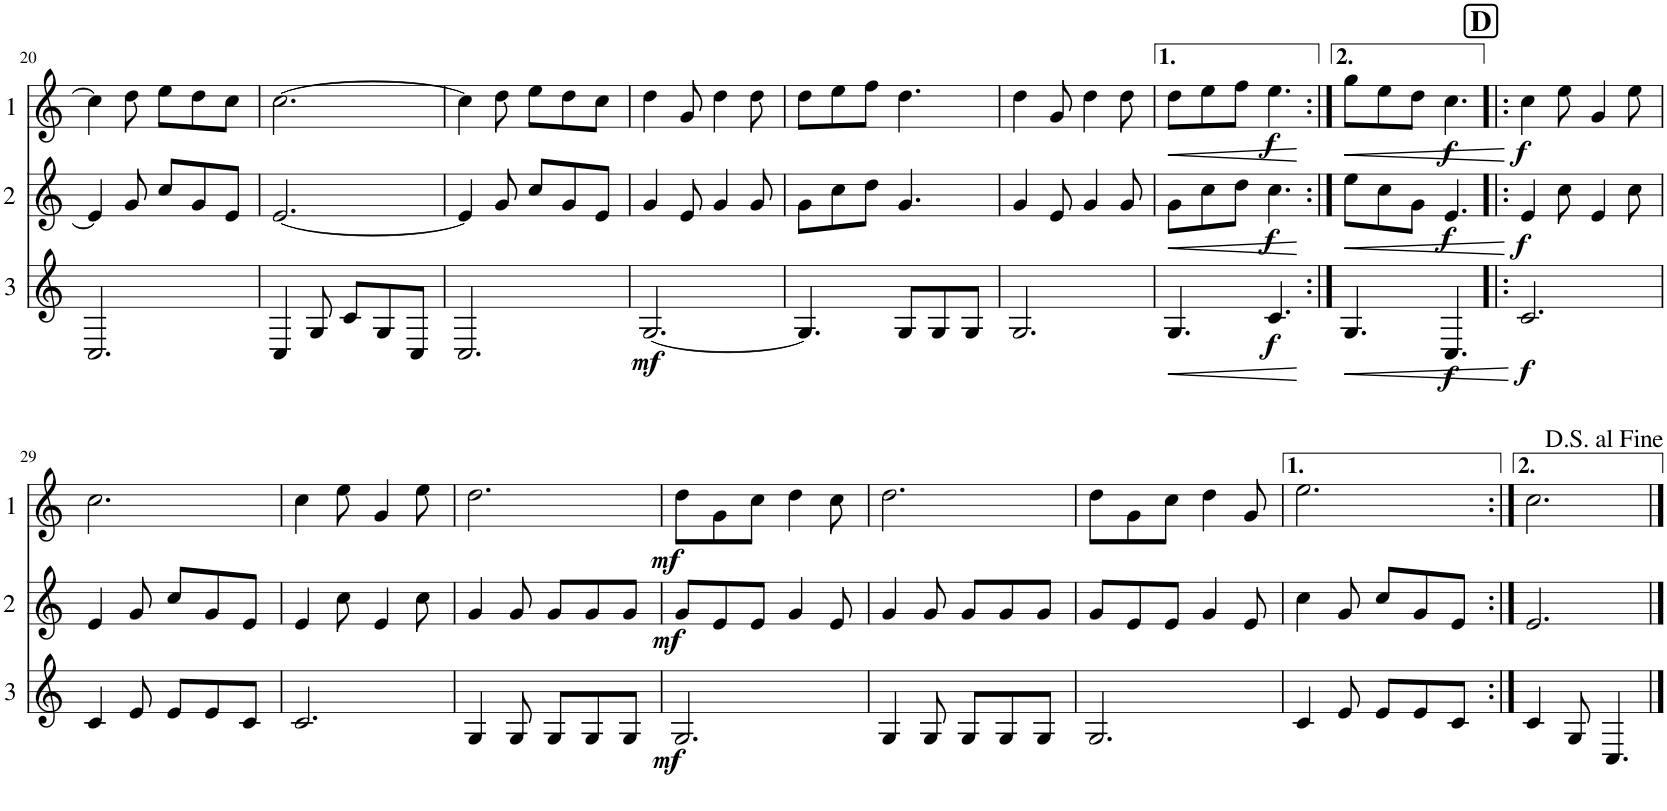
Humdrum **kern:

**kern	**dynam	**kern	**dynam	**kern	**dynam
*part3	*part3	*part2	*part2	*part1	*part1
*staff3	*staff3	*staff2	*staff2	*staff1	*staff1
*I"Cor 3	*	*I"Cor 2	*	*I"Cor 1	*
!!LO:PB:g=z
*clefG2	*	*clefG2	*	*clefG2	*
*Trd4c7	*	*Trd4c7	*	*Trd4c7	*
*k[]	*	*k[]	*	*k[]	*
*M6/8	*	*M6/8	*	*M6/8	*
=20	=20	=20	=20	=20	=20
2.C/	.	4e/]	.	4cc\]	.
.	.	8g/	.	8dd\	.
.	.	8cc/L	.	8ee\L	.
.	.	8g/	.	8dd\	.
.	.	8e/J	.	8cc\J	.
=21	=21	=21	=21	=21	=21
4C/	.	[2.e/	.	[2.cc\	.
8G/	.	.	.	.	.
8c/L	.	.	.	.	.
8G/	.	.	.	.	.
8C/J	.	.	.	.	.
=22	=22	=22	=22	=22	=22
2.C/	.	4e/]	.	4cc\]	.
.	.	8g/	.	8dd\	.
.	.	8cc/L	.	8ee\L	.
.	.	8g/	.	8dd\	.
.	.	8e/J	.	8cc\J	.
=23	=23	=23	=23	=23	=23
!	!LO:DY:b	!	!	!	!
[2.G/	mf	4g/	.	4dd\	.
.	.	8e/	.	8g/	.
.	.	4g/	.	4dd\	.
.	.	8g/	.	8dd\	.
=24	=24	=24	=24	=24	=24
4.G/]	.	8g\L	.	8dd\L	.
.	.	8cc\	.	8ee\	.
.	.	8dd\J	.	8ff\J	.
8G/L	.	4.g/	.	4.dd\	.
8G/	.	.	.	.	.
8G/J	.	.	.	.	.
=25	=25	=25	=25	=25	=25
2.G/	.	4g/	.	4dd\	.
.	.	8e/	.	8g/	.
.	.	4g/	.	4dd\	.
.	.	8g/	.	8dd\	.
=26	=26	=26	=26	=26	=26
!	!LO:HP:b	!	!LO:HP:b	!	!LO:HP:b
4.G/	<	8g\L	<	8dd\L	<
.	.	8cc\	.	8ee\	.
.	.	8dd\J	.	8ff\J	.
!	!LO:DY:b	!	!LO:DY:b	!	!LO:DY:b
4.c/	f	4.cc\	f	4.ee\	f
.	[	.	[	.	[
=27:|!	=27:|!	=27:|!	=27:|!	=27:|!	=27:|!
!	!LO:HP:b	!	!LO:HP:b	!	!LO:HP:b
4.G/	<	8ee\L	<	8gg\L	<
.	.	8cc\	.	8ee\	.
.	.	8g\J	.	8dd\J	.
!	!LO:DY:b	!	!LO:DY:b	!	!LO:DY:b
4.C/	f	4.e/	f	4.cc\	f
.	[	.	[	.	[
!!LO:REH:place=s1:a:B:cj:fs=14:t=D
=28!|:	=28!|:	=28!|:	=28!|:	=28!|:	=28!|:
!	!LO:DY:b	!	!LO:DY:b	!	!LO:DY:b
2.c/	f	4e/	f	4cc\	f
.	.	8cc\	.	8ee\	.
.	.	4e/	.	4g/	.
.	.	8cc\	.	8ee\	.
!!LO:LB:g=z
=29	=29	=29	=29	=29	=29
4c/	.	4e/	.	2.cc\	.
8e/	.	8g/	.	.	.
8e/L	.	8cc/L	.	.	.
8e/	.	8g/	.	.	.
8c/J	.	8e/J	.	.	.
=30	=30	=30	=30	=30	=30
2.c/	.	4e/	.	4cc\	.
.	.	8cc\	.	8ee\	.
.	.	4e/	.	4g/	.
.	.	8cc\	.	8ee\	.
=31	=31	=31	=31	=31	=31
4G/	.	4g/	.	2.dd\	.
8G/	.	8g/	.	.	.
8G/L	.	8g/L	.	.	.
8G/	.	8g/	.	.	.
8G/J	.	8g/J	.	.	.
=32	=32	=32	=32	=32	=32
!	!LO:DY:b	!	!LO:DY:b	!	!LO:DY:b
2.G/	mf	8g/L	mf	8dd\L	mf
.	.	8e/	.	8g\	.
.	.	8e/J	.	8cc\J	.
.	.	4g/	.	4dd\	.
.	.	8e/	.	8cc\	.
=33	=33	=33	=33	=33	=33
4G/	.	4g/	.	2.dd\	.
8G/	.	8g/	.	.	.
8G/L	.	8g/L	.	.	.
8G/	.	8g/	.	.	.
8G/J	.	8g/J	.	.	.
=34	=34	=34	=34	=34	=34
2.G/	.	8g/L	.	8dd\L	.
.	.	8e/	.	8g\	.
.	.	8e/J	.	8cc\J	.
.	.	4g/	.	4dd\	.
.	.	8e/	.	8g/	.
=35	=35	=35	=35	=35	=35
4c/	.	4cc\	.	2.ee\	.
8e/	.	8g/	.	.	.
8e/L	.	8cc/L	.	.	.
8e/	.	8g/	.	.	.
8c/J	.	8e/J	.	.	.
=36:|!	=36:|!	=36:|!	=36:|!	=36:|!	=36:|!
4c/	.	2.e/	.	2.cc\	.
8G/	.	.	.	.	.
4.C/	.	.	.	.	.
==	==	==	==	==	==
*-	*-	*-	*-	*-	*-
